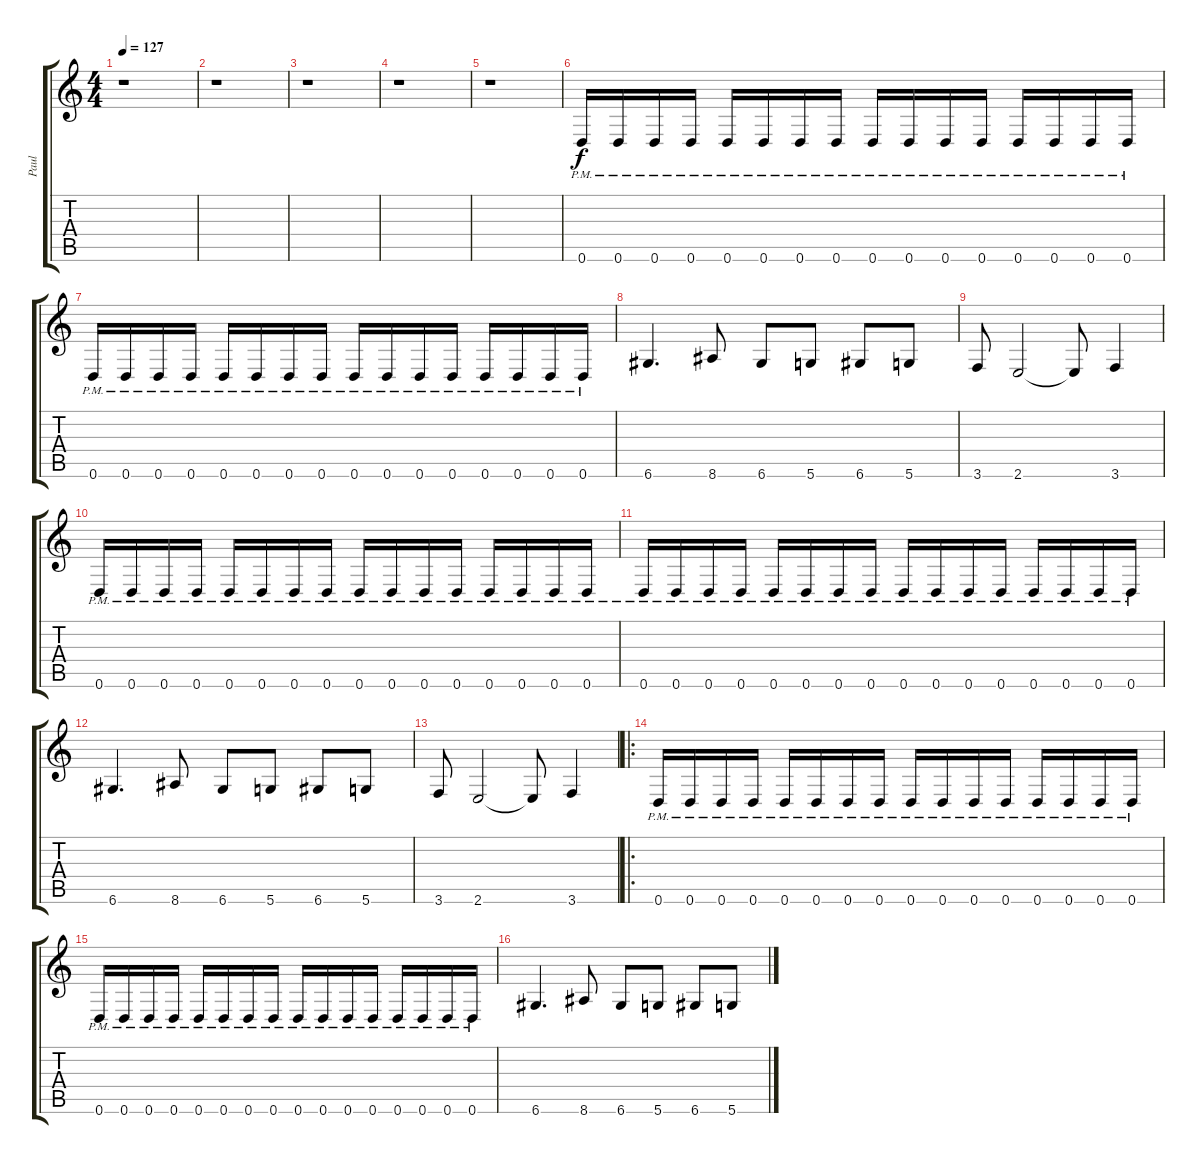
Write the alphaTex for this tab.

\track ("Paul" "Paul") {instrument distortionguitar}
\staff {score tabs}
\tuning (D4 A3 F3 C3 G2 D2) {hide}
\ts (4 4)
\tempo 127
\clef g2
\ks c
r.1{dy f} |
r.1 |
r.1 |
r.1 |
r.1 |
0.6{pm}.16 0.6{pm}.16 0.6{pm}.16 0.6{pm}.16 0.6{pm}.16 0.6{pm}.16 0.6{pm}.16 0.6{pm}.16 0.6{pm}.16 0.6{pm}.16 0.6{pm}.16 0.6{pm}.16 0.6{pm}.16 0.6{pm}.16 0.6{pm}.16 0.6{pm}.16 |
0.6{pm}.16 0.6{pm}.16 0.6{pm}.16 0.6{pm}.16 0.6{pm}.16 0.6{pm}.16 0.6{pm}.16 0.6{pm}.16 0.6{pm}.16 0.6{pm}.16 0.6{pm}.16 0.6{pm}.16 0.6{pm}.16 0.6{pm}.16 0.6{pm}.16 0.6{pm}.16 |
6.6.4{d} 8.6.8 6.6.8 5.6.8 6.6.8 5.6.8 |
3.6.8 2.6.2 2.6{t}.8 3.6.4 |
0.6{pm}.16 0.6{pm}.16 0.6{pm}.16 0.6{pm}.16 0.6{pm}.16 0.6{pm}.16 0.6{pm}.16 0.6{pm}.16 0.6{pm}.16 0.6{pm}.16 0.6{pm}.16 0.6{pm}.16 0.6{pm}.16 0.6{pm}.16 0.6{pm}.16 0.6{pm}.16 |
0.6{pm}.16 0.6{pm}.16 0.6{pm}.16 0.6{pm}.16 0.6{pm}.16 0.6{pm}.16 0.6{pm}.16 0.6{pm}.16 0.6{pm}.16 0.6{pm}.16 0.6{pm}.16 0.6{pm}.16 0.6{pm}.16 0.6{pm}.16 0.6{pm}.16 0.6{pm}.16 |
6.6.4{d} 8.6.8 6.6.8 5.6.8 6.6.8 5.6.8 |
3.6.8 2.6.2 2.6{t}.8 3.6.4 |
\ro
0.6{pm}.16 0.6{pm}.16 0.6{pm}.16 0.6{pm}.16 0.6{pm}.16 0.6{pm}.16 0.6{pm}.16 0.6{pm}.16 0.6{pm}.16 0.6{pm}.16 0.6{pm}.16 0.6{pm}.16 0.6{pm}.16 0.6{pm}.16 0.6{pm}.16 0.6{pm}.16 |
0.6{pm}.16 0.6{pm}.16 0.6{pm}.16 0.6{pm}.16 0.6{pm}.16 0.6{pm}.16 0.6{pm}.16 0.6{pm}.16 0.6{pm}.16 0.6{pm}.16 0.6{pm}.16 0.6{pm}.16 0.6{pm}.16 0.6{pm}.16 0.6{pm}.16 0.6{pm}.16 |
6.6.4{d} 8.6.8 6.6.8 5.6.8 6.6.8 5.6.8
